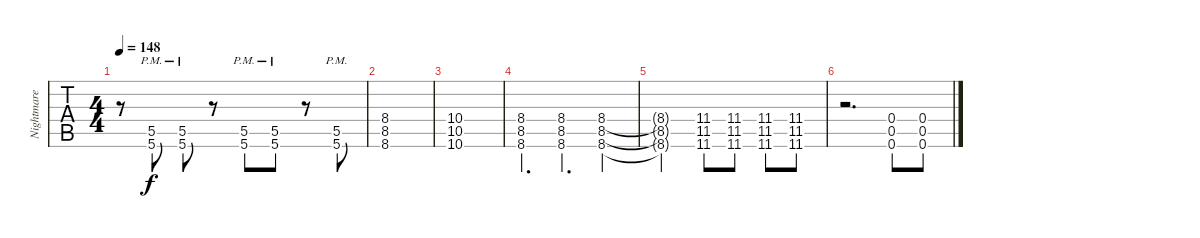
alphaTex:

\track ("Nightmare Industries" "Nightmare ") {instrument distortionguitar}
\staff {tabs}
\tuning (D4 A3 F3 C3 G2 C2) {hide}
\ts (4 4)
\tempo 148
\clef g2
\ks c
r.8{dy f} (5.5{pm} 5.6{pm}).8 (5.5{pm} 5.6{pm}).8 r.8 (5.5{pm} 5.6{pm}).8 (5.5{pm} 5.6{pm}).8 r.8 (5.5{pm} 5.6{pm}).8 |
(8.4 8.5 8.6).1 |
(10.4 10.5 10.6).1 |
(8.4 8.5 8.6).4{d} (8.4 8.5 8.6).4{d} (8.4 8.5 8.6).4 |
(8.4{t} 8.5{t} 8.6{t}).2 (11.4 11.5 11.6).8 (11.4 11.5 11.6).8 (11.4 11.5 11.6).8 (11.4 11.5 11.6).8 |
r.2{d} (0.4 0.5 0.6).8 (0.4 0.5 0.6).8
